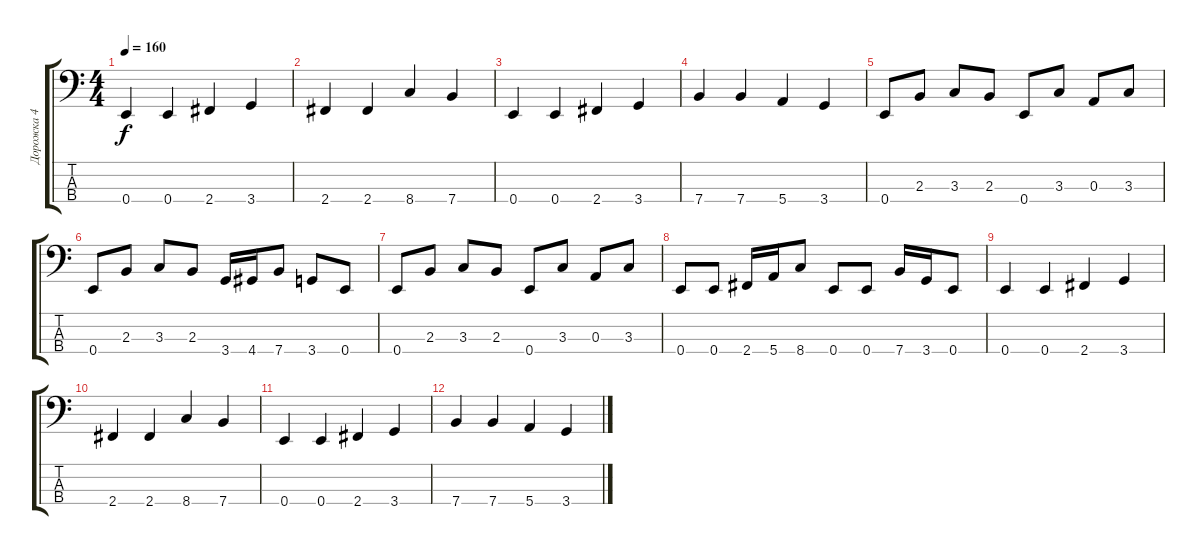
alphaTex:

\track ("Дорожка 4" "Дорожка 4") {instrument synthbass2}
\staff {score tabs}
\tuning (G2 D2 A1 E1) {hide}
\ts (4 4)
\tempo 160
\clef f4
\ks c
0.4.4{dy f} 0.4.4 2.4.4 3.4.4 |
2.4.4 2.4.4 8.4.4 7.4.4 |
0.4.4 0.4.4 2.4.4 3.4.4 |
7.4.4 7.4.4 5.4.4 3.4.4 |
0.4.8 2.3.8 3.3.8 2.3.8 0.4.8 3.3.8 0.3.8 3.3.8 |
0.4.8 2.3.8 3.3.8 2.3.8 3.4.16 4.4.16 7.4.8 3.4.8 0.4.8 |
0.4.8 2.3.8 3.3.8 2.3.8 0.4.8 3.3.8 0.3.8 3.3.8 |
0.4.8 0.4.8 2.4.16 5.4.16 8.4.8 0.4.8 0.4.8 7.4.16 3.4.16 0.4.8 |
0.4.4 0.4.4 2.4.4 3.4.4 |
2.4.4 2.4.4 8.4.4 7.4.4 |
0.4.4 0.4.4 2.4.4 3.4.4 |
7.4.4 7.4.4 5.4.4 3.4.4
